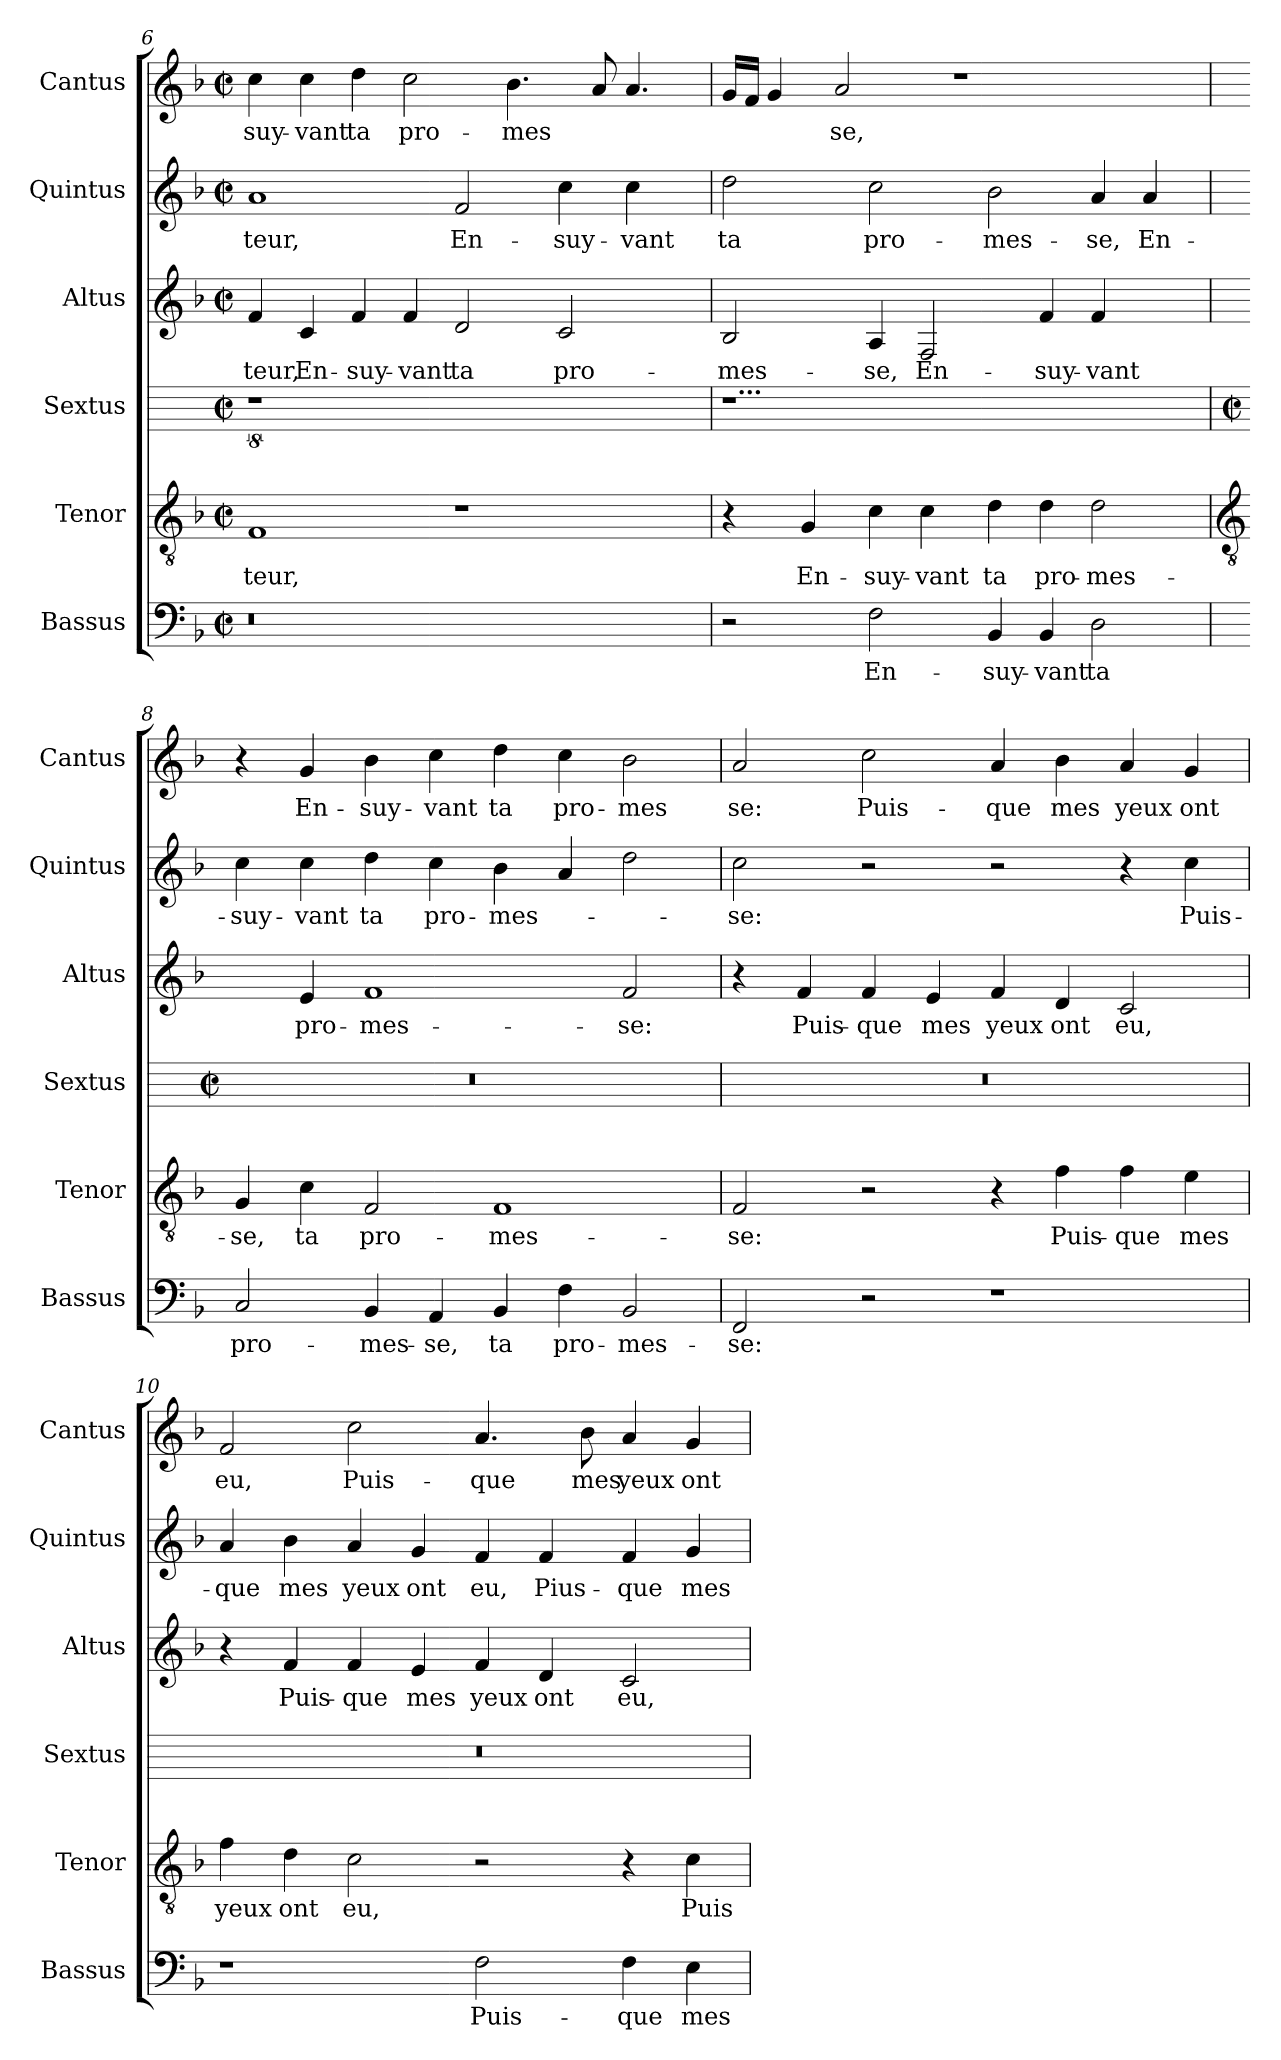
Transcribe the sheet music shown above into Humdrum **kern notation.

**kern	**text	**kern	**text	**kern	**kern	**text	**kern	**text	**kern	**text
*part6	*part6	*part5	*part5	*part4	*part3	*part3	*part2	*part2	*part1	*part1
*staff6	*staff6	*staff5	*staff5	*staff4	*staff3	*staff3	*staff2	*staff2	*staff1	*staff1
*I"Bassus	*	*I"Tenor	*	*I"Sextus	*I"Altus	*	*I"Quintus	*	*I"Cantus	*
*I'Bassus	*	*I'Tenor	*	*I'Sextus	*I'Altus	*	*I'Quintus	*	*I'Cantus	*
*clefF4	*	*clefGv2	*	*	*clefG2	*	*clefG2	*	*clefG2	*
*k[b-]	*	*k[b-]	*	*	*k[b-]	*	*k[b-]	*	*k[b-]	*
*F:	*	*F:	*	*	*F:	*	*F:	*	*F:	*
*M4/2	*	*M4/2	*	*M4/2	*M4/2	*	*M4/2	*	*M4/2	*
*met(c|)	*	*met(c|)	*	*met(c|)	*met(c|)	*	*met(c|)	*	*met(c|)	*
=6	=6	=6	=6	=6	=6	=6	=6	=6	=6	=6
!	!	!	!LO:LY:b	!	!	!LO:LY:b	!	!LO:LY:b	!	!LO:LY:b
0r	.	1F	-teur,	8%17r	4f	-teur,	1a	-teur,	4cc	-suy-
!	!	!	!	!	!	!LO:LY:b	!	!	!	!LO:LY:b
.	.	.	.	.	4c	En-	.	.	4cc	-vant
!	!	!	!	!	!	!LO:LY:b	!	!	!	!LO:LY:b
.	.	.	.	.	4f	-suy-	.	.	4dd	ta
!	!	!	!	!	!	!LO:LY:b	!	!	!	!LO:LY:b
.	.	.	.	.	4f	-vant	.	.	2cc	pro-
!	!	!	!	!	!	!LO:LY:b	!	!LO:LY:b	!	!
.	.	1r	.	.	2d	ta	2f	En-	.	.
!	!	!	!	!	!	!	!	!	!	!LO:LY:b
.	.	.	.	.	.	.	.	.	4.b-	-mes
!	!	!	!	!	!	!LO:LY:b	!	!LO:LY:b	!	!
.	.	.	.	.	2c	pro-	4cc	-suy-	.	.
.	.	.	.	.	.	.	.	.	8a	.
!	!	!	!	!	!	!	!	!LO:LY:b	!	!
.	.	.	.	.	.	.	4cc	-vant	4.a	.
8ryy	.	8ryy	.	.	8ryy	.	8ryy	.	.	.
=7	=7	=7	=7	=7	=7	=7	=7	=7	=7	=7
!	!	!	!	!	!	!LO:LY:b	!	!LO:LY:b	!	!
2r	.	4r	.	1...r	2B-	-mes-	2dd	ta	16gLL	.
.	.	.	.	.	.	.	.	.	16fJJ	.
.	.	.	.	.	.	.	.	.	4g	.
!	!	!	!LO:LY:b	!	!	!	!	!	!	!
.	.	4G	En-	.	.	.	.	.	.	.
!	!	!	!	!	!	!	!	!	!	!LO:LY:b
.	.	.	.	.	.	.	.	.	2a	se,
!	!LO:LY:b	!	!LO:LY:b	!	!	!LO:LY:b	!	!LO:LY:b	!	!
2F	En-	4c	-suy-	.	4A	-se,	2cc	pro-	.	.
!	!	!	!LO:LY:b	!	!	!LO:LY:b	!	!	!	!
.	.	4c	-vant	.	2F	En-	.	.	.	.
.	.	.	.	.	.	.	.	.	1r	.
!	!LO:LY:b	!	!LO:LY:b	!	!	!	!	!LO:LY:b	!	!
4BB-	-suy-	4d	ta	.	.	.	2b-	-mes-	.	.
!	!LO:LY:b	!	!LO:LY:b	!	!	!LO:LY:b	!	!	!	!
4BB-	-vant	4d	pro-	.	4f	-suy-	.	.	.	.
!	!LO:LY:b	!	!LO:LY:b	!	!	!LO:LY:b	!	!LO:LY:b	!	!
2D	ta	2d	-mes-	.	4f	-vant	4a	-se,	.	.
!	!	!	!	!	!	!LO:LY:b	!	!LO:LY:b	!	!
.	.	.	.	.	[4fyy	ta_	4a	En-	.	.
.	.	.	.	8ryy	.	.	.	.	8ryy	.
!!LO:LB:g=z
=8	=8	=8	=8	=8	=8	=8	=8	=8	=8	=8
*	*	*clefGv2	*	*	*	*	*	*	*	*
*	*	*	*	*M4/2	*	*	*	*	*	*
*	*	*	*	*met(c|)	*	*	*	*	*	*
!	!LO:LY:b	!	!LO:LY:b	!	!	!LO:LY:b	!	!LO:LY:b	!	!
2C	pro-	4G	-se,	0r	4fyy]	__	4cc	-suy-	4r	.
!	!	!	!LO:LY:b	!	!	!LO:LY:b	!	!LO:LY:b	!	!LO:LY:b
.	.	4c	ta	.	4e	pro-	4cc	-vant	4g	En-
!	!LO:LY:b	!	!LO:LY:b	!	!	!LO:LY:b	!	!LO:LY:b	!	!LO:LY:b
4BB-	-mes-	2F	pro-	.	1f	-mes-	4dd	ta	4b-	-suy-
!	!LO:LY:b	!	!	!	!	!	!	!LO:LY:b	!	!LO:LY:b
4AA	-se,	.	.	.	.	.	4cc	pro-	4cc	-vant
!	!LO:LY:b	!	!LO:LY:b	!	!	!	!	!LO:LY:b	!	!LO:LY:b
4BB-	ta	1F	-mes-	.	.	.	4b-	-mes-	4dd	ta
!	!LO:LY:b	!	!	!	!	!	!	!	!	!LO:LY:b
4F	pro-	.	.	.	.	.	4a	.	4cc	pro-
!	!LO:LY:b	!	!	!	!	!LO:LY:b	!	!	!	!LO:LY:b
2BB-	-mes-	.	.	.	2f	-se:	2dd	.	2b-	-mes
=9	=9	=9	=9	=9	=9	=9	=9	=9	=9	=9
!	!LO:LY:b	!	!LO:LY:b	!	!	!	!	!LO:LY:b	!	!LO:LY:b
2FF	-se:	2F	-se:	0r	4r	.	2cc	-se:	2a	se:
!	!	!	!	!	!	!LO:LY:b	!	!	!	!
.	.	.	.	.	4f	Puis-	.	.	.	.
!	!	!	!	!	!	!LO:LY:b	!	!	!	!LO:LY:b
2r	.	2r	.	.	4f	-que	2r	.	2cc	Puis-
!	!	!	!	!	!	!LO:LY:b	!	!	!	!
.	.	.	.	.	4e	mes	.	.	.	.
!	!	!	!	!	!	!LO:LY:b	!	!	!	!LO:LY:b
1r	.	4r	.	.	4f	yeux	2r	.	4a	-que
!	!	!	!LO:LY:b	!	!	!LO:LY:b	!	!	!	!LO:LY:b
.	.	4f	Puis-	.	4d	ont	.	.	4b-	mes
!	!	!	!LO:LY:b	!	!	!LO:LY:b	!	!	!	!LO:LY:b
.	.	4f	-que	.	2c	eu,	4r	.	4a	yeux
!	!	!	!LO:LY:b	!	!	!	!	!LO:LY:b	!	!LO:LY:b
.	.	4e	mes	.	.	.	4cc	Puis-	4g	ont
=10	=10	=10	=10	=10	=10	=10	=10	=10	=10	=10
!	!	!	!LO:LY:b	!	!	!	!	!LO:LY:b	!	!LO:LY:b
1r	.	4f	yeux	0r	4r	.	4a	-que	2f	eu,
!	!	!	!LO:LY:b	!	!	!LO:LY:b	!	!LO:LY:b	!	!
.	.	4d	ont	.	4f	Puis-	4b-	mes	.	.
!	!	!	!LO:LY:b	!	!	!LO:LY:b	!	!LO:LY:b	!	!LO:LY:b
.	.	2c	eu,	.	4f	-que	4a	yeux	2cc	Puis-
!	!	!	!	!	!	!LO:LY:b	!	!LO:LY:b	!	!
.	.	.	.	.	4e	mes	4g	ont	.	.
!	!LO:LY:b	!	!	!	!	!LO:LY:b	!	!LO:LY:b	!	!LO:LY:b
2F	Puis-	2r	.	.	4f	yeux	4f	eu,	4.a	-que
!	!	!	!	!	!	!LO:LY:b	!	!LO:LY:b	!	!
.	.	.	.	.	4d	ont	4f	Pius-	.	.
!	!	!	!	!	!	!	!	!	!	!LO:LY:b
.	.	.	.	.	.	.	.	.	8b-	mes
!	!LO:LY:b	!	!	!	!	!LO:LY:b	!	!LO:LY:b	!	!LO:LY:b
4F	-que	4r	.	.	2c	eu,	4f	-que	4a	yeux
!	!LO:LY:b	!	!LO:LY:b	!	!	!	!	!LO:LY:b	!	!LO:LY:b
4E	mes	4c	Puis-	.	.	.	4g	mes	4g	ont
=	=	=	=	=	=	=	=	=	=	=
*-	*-	*-	*-	*-	*-	*-	*-	*-	*-	*-
